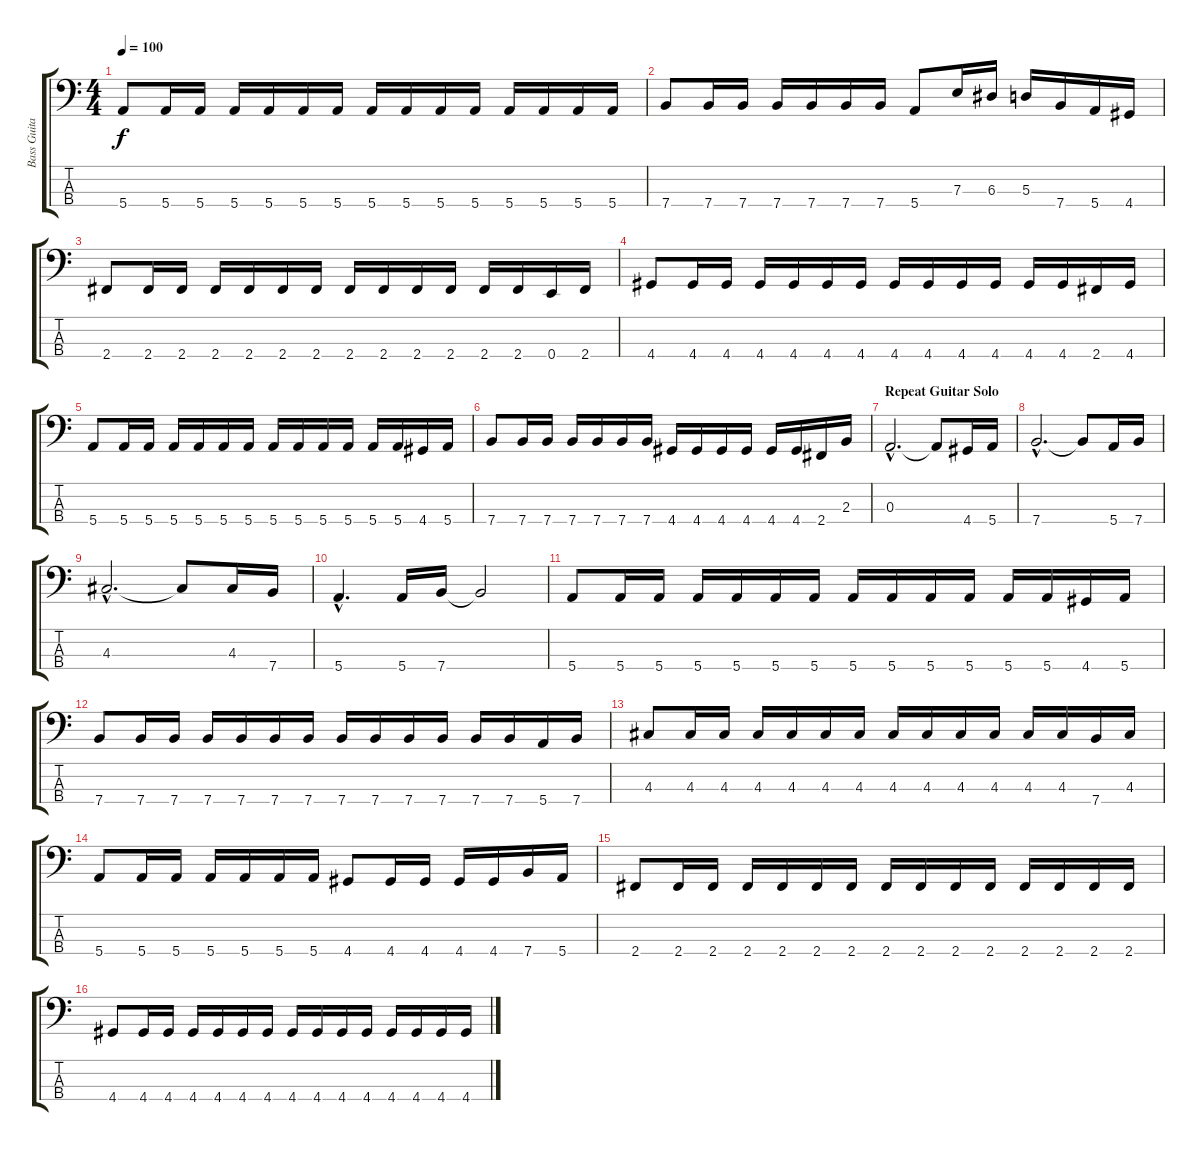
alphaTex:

\track ("Bass Guitar" "Bass Guita") {instrument electricbasspick}
\staff {score tabs}
\tuning (G2 D2 A1 E1) {hide}
\ts (4 4)
\tempo 100
\clef f4
\ks c
5.4.8{dy f} 5.4.16 5.4.16 5.4.16 5.4.16 5.4.16 5.4.16 5.4.16 5.4.16 5.4.16 5.4.16 5.4.16 5.4.16 5.4.16 5.4.16 |
7.4.8 7.4.16 7.4.16 7.4.16 7.4.16 7.4.16 7.4.16 5.4.8 7.3.16 6.3.16 5.3.16 7.4.16 5.4.16 4.4.16 |
2.4.8 2.4.16 2.4.16 2.4.16 2.4.16 2.4.16 2.4.16 2.4.16 2.4.16 2.4.16 2.4.16 2.4.16 2.4.16 0.4.16 2.4.16 |
4.4.8 4.4.16 4.4.16 4.4.16 4.4.16 4.4.16 4.4.16 4.4.16 4.4.16 4.4.16 4.4.16 4.4.16 4.4.16 2.4.16 4.4.16 |
5.4.8 5.4.16 5.4.16 5.4.16 5.4.16 5.4.16 5.4.16 5.4.16 5.4.16 5.4.16 5.4.16 5.4.16 5.4.16 4.4.16 5.4.16 |
7.4.8 7.4.16 7.4.16 7.4.16 7.4.16 7.4.16 7.4.16 4.4.16 4.4.16 4.4.16 4.4.16 4.4.16 4.4.16 2.4.16 2.3.16 |
\section ("" "Repeat Guitar Solo")
0.3{hac}.2{d} 0.3{t}.8 4.4.16 5.4.16 |
7.4{hac}.2{d} 7.4{t}.8 5.4.16 7.4.16 |
4.3{hac}.2{d} 4.3{t}.8 4.3.16 7.4.16 |
5.4{hac}.4{d} 5.4.16 7.4.16 7.4{t}.2 |
5.4.8 5.4.16 5.4.16 5.4.16 5.4.16 5.4.16 5.4.16 5.4.16 5.4.16 5.4.16 5.4.16 5.4.16 5.4.16 4.4.16 5.4.16 |
7.4.8 7.4.16 7.4.16 7.4.16 7.4.16 7.4.16 7.4.16 7.4.16 7.4.16 7.4.16 7.4.16 7.4.16 7.4.16 5.4.16 7.4.16 |
4.3.8 4.3.16 4.3.16 4.3.16 4.3.16 4.3.16 4.3.16 4.3.16 4.3.16 4.3.16 4.3.16 4.3.16 4.3.16 7.4.16 4.3.16 |
5.4.8 5.4.16 5.4.16 5.4.16 5.4.16 5.4.16 5.4.16 4.4.8 4.4.16 4.4.16 4.4.16 4.4.16 7.4.16 5.4.16 |
2.4.8 2.4.16 2.4.16 2.4.16 2.4.16 2.4.16 2.4.16 2.4.16 2.4.16 2.4.16 2.4.16 2.4.16 2.4.16 2.4.16 2.4.16 |
4.4.8 4.4.16 4.4.16 4.4.16 4.4.16 4.4.16 4.4.16 4.4.16 4.4.16 4.4.16 4.4.16 4.4.16 4.4.16 4.4.16 4.4.16
